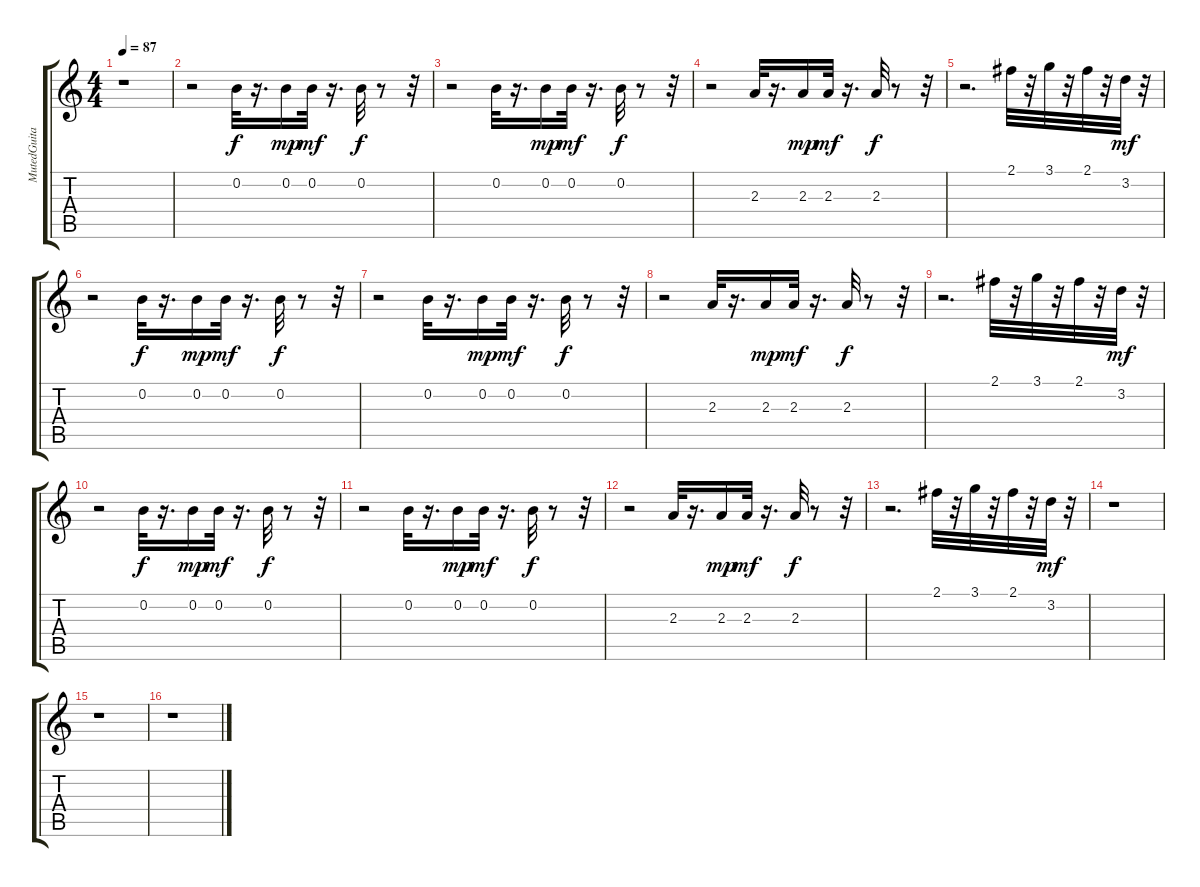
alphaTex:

\track ("MutedGuitar" "MutedGuita") {instrument electricguitarmuted}
\staff {score tabs}
\tuning (E4 B3 G3 D3 A2 E2) {hide}
\ts (4 4)
\tempo 87
\clef g2
\ks c
r.1{dy f} |
r.2 0.2.32 r.16{d} 0.2.16{dy mp} 0.2.32{dy mf} r.16{d} 0.2.32{dy f} r.8 r.32 |
r.2 0.2.32 r.16{d} 0.2.16{dy mp} 0.2.32{dy mf} r.16{d} 0.2.32{dy f} r.8 r.32 |
r.2 2.3.32 r.16{d} 2.3.16{dy mp} 2.3.32{dy mf} r.16{d} 2.3.32{dy f} r.8 r.32 |
r.2{d} 2.1.32 r.32 3.1.32 r.32 2.1.32 r.32 3.2.32{dy mf} r.32 |
r.2 0.2.32{dy f} r.16{d} 0.2.16{dy mp} 0.2.32{dy mf} r.16{d} 0.2.32{dy f} r.8 r.32 |
r.2 0.2.32 r.16{d} 0.2.16{dy mp} 0.2.32{dy mf} r.16{d} 0.2.32{dy f} r.8 r.32 |
r.2 2.3.32 r.16{d} 2.3.16{dy mp} 2.3.32{dy mf} r.16{d} 2.3.32{dy f} r.8 r.32 |
r.2{d} 2.1.32 r.32 3.1.32 r.32 2.1.32 r.32 3.2.32{dy mf} r.32 |
r.2 0.2.32{dy f} r.16{d} 0.2.16{dy mp} 0.2.32{dy mf} r.16{d} 0.2.32{dy f} r.8 r.32 |
r.2 0.2.32 r.16{d} 0.2.16{dy mp} 0.2.32{dy mf} r.16{d} 0.2.32{dy f} r.8 r.32 |
r.2 2.3.32 r.16{d} 2.3.16{dy mp} 2.3.32{dy mf} r.16{d} 2.3.32{dy f} r.8 r.32 |
r.2{d} 2.1.32 r.32 3.1.32 r.32 2.1.32 r.32 3.2.32{dy mf} r.32 |
r.1 |
r.1 |
r.1
